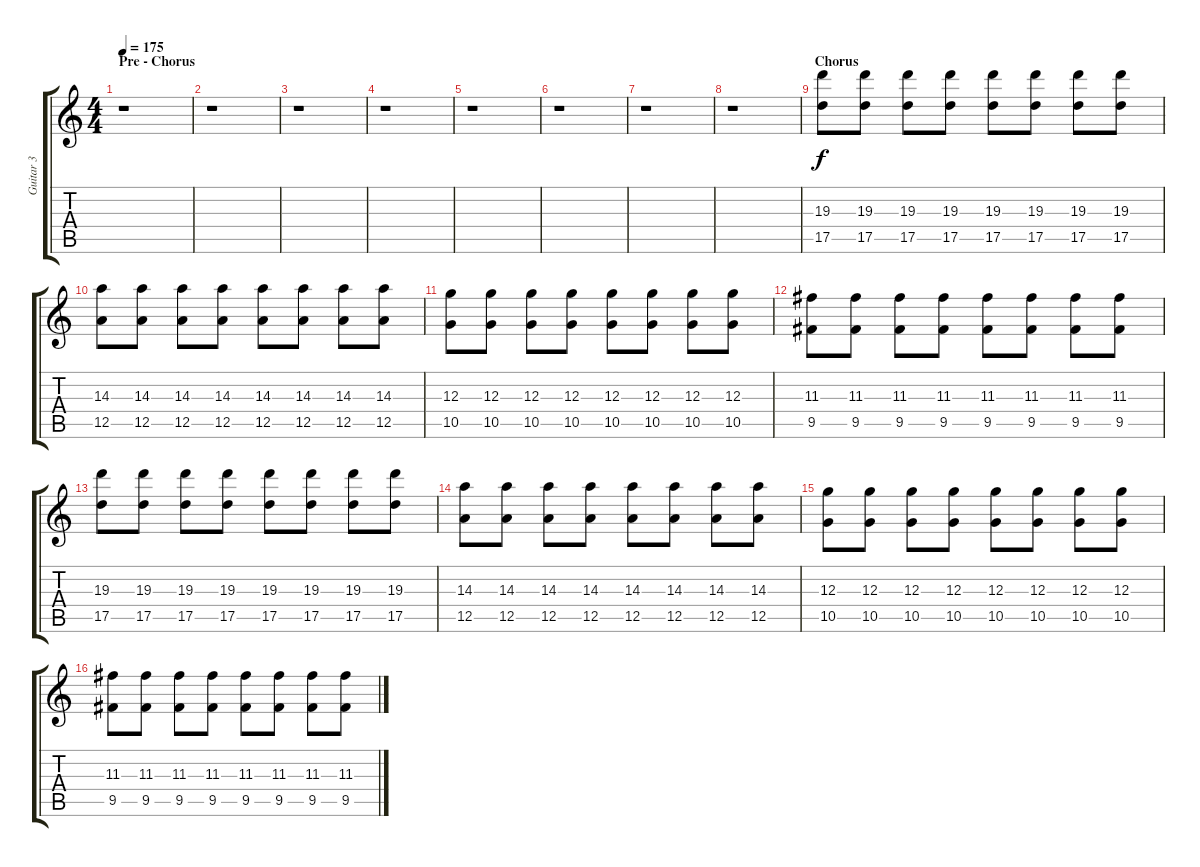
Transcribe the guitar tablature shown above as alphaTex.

\track ("Guitar 3" "Guitar 3") {instrument distortionguitar}
\staff {score tabs}
\tuning (E4 B3 G3 D3 A2 E2) {hide}
\ts (4 4)
\section ("" "Pre - Chorus")
\tempo 175
\clef g2
\ks c
r.1{dy mp} |
r.1 |
r.1 |
r.1 |
r.1 |
r.1 |
r.1 |
r.1 |
\section ("" "Chorus")
(19.3 17.5).8{dy f} (19.3 17.5).8 (19.3 17.5).8 (19.3 17.5).8 (19.3 17.5).8 (19.3 17.5).8 (19.3 17.5).8 (19.3 17.5).8 |
(14.3 12.5).8 (14.3 12.5).8 (14.3 12.5).8 (14.3 12.5).8 (14.3 12.5).8 (14.3 12.5).8 (14.3 12.5).8 (14.3 12.5).8 |
(12.3 10.5).8 (12.3 10.5).8 (12.3 10.5).8 (12.3 10.5).8 (12.3 10.5).8 (12.3 10.5).8 (12.3 10.5).8 (12.3 10.5).8 |
(11.3 9.5).8 (11.3 9.5).8 (11.3 9.5).8 (11.3 9.5).8 (11.3 9.5).8 (11.3 9.5).8 (11.3 9.5).8 (11.3 9.5).8 |
(19.3 17.5).8 (19.3 17.5).8 (19.3 17.5).8 (19.3 17.5).8 (19.3 17.5).8 (19.3 17.5).8 (19.3 17.5).8 (19.3 17.5).8 |
(14.3 12.5).8 (14.3 12.5).8 (14.3 12.5).8 (14.3 12.5).8 (14.3 12.5).8 (14.3 12.5).8 (14.3 12.5).8 (14.3 12.5).8 |
(12.3 10.5).8 (12.3 10.5).8 (12.3 10.5).8 (12.3 10.5).8 (12.3 10.5).8 (12.3 10.5).8 (12.3 10.5).8 (12.3 10.5).8 |
(11.3 9.5).8 (11.3 9.5).8 (11.3 9.5).8 (11.3 9.5).8 (11.3 9.5).8 (11.3 9.5).8 (11.3 9.5).8 (11.3 9.5).8
